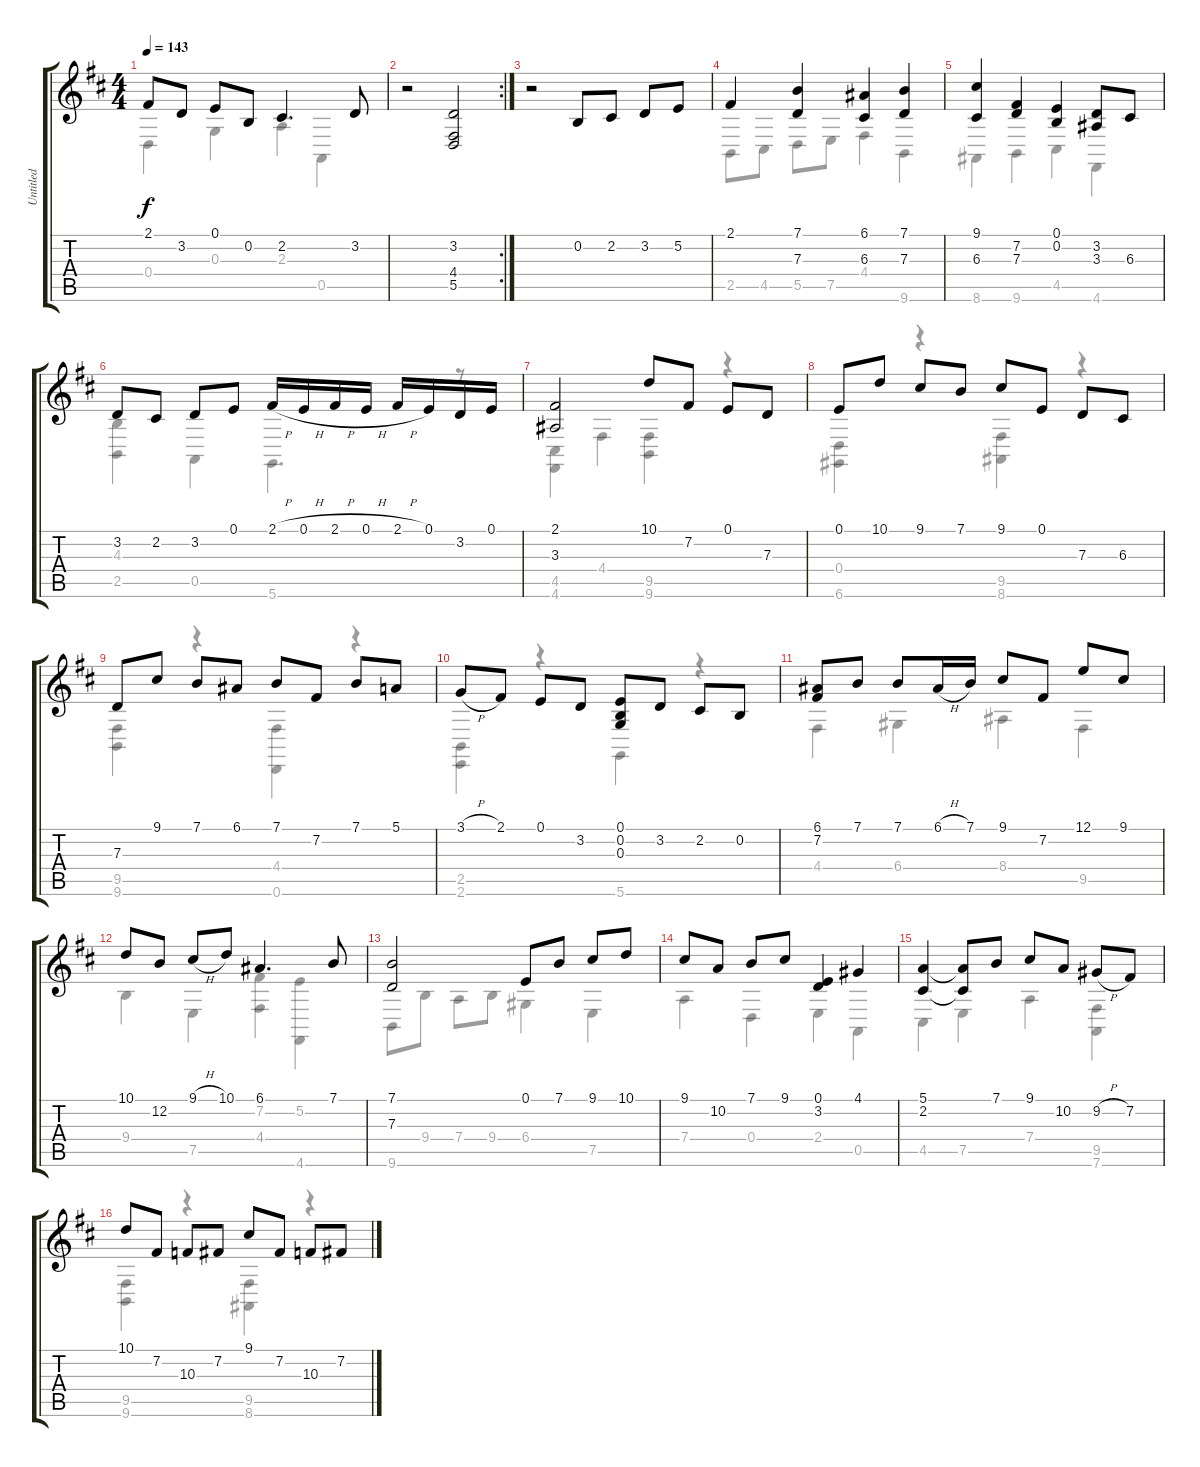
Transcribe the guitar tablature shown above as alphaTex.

\track ("Untitled" "Untitled") {instrument acousticgrandpiano}
\staff {score tabs}
\tuning (E4 B3 G3 D3 A2 D2) {hide}
\voice
\ts (4 4)
\tempo 143
\clef g2
\ks d
2.1.8{dy f} 3.2.8 0.1.8 0.2.8 2.2.4{d} 3.2.8 |
\rc 2
r.2 (3.2 4.4 5.5).2 |
r.2 0.2.8 2.2.8 3.2.8 5.2.8 |
2.1.4 (7.1 7.3).4 (6.1 6.3).4 (7.1 7.3).4 |
(9.1 6.3).4 (7.2 7.3).4 (0.1 0.2).4 (3.2 3.3).8 6.3.8 |
3.2.8 2.2.8 3.2.8 0.1.8 2.1{h}.16 0.1{h}.16 2.1{h}.16 0.1{h}.16 2.1{h}.16 0.1.16 3.2.16 0.1.16 |
(2.1 3.3).2 10.1.8 7.2.8 0.1.8 7.3.8 |
0.1.8 10.1.8 9.1.8 7.1.8 9.1.8 0.1.8 7.3.8 6.3.8 |
7.3.8 9.1.8 7.1.8 6.1.8 7.1.8 7.2.8 7.1.8 5.1.8 |
3.1{h}.8 2.1.8 0.1.8 3.2.8 (0.1 0.2 0.3).8 3.2.8 2.2.8 0.2.8 |
(6.1 7.2).8 7.1.8 7.1.8 6.1{h}.16 7.1.16 9.1.8 7.2.8 12.1.8 9.1.8 |
10.1.8 12.2.8 9.1{h}.8 10.1.8 6.1.4{d} 7.1.8 |
(7.1 7.3).2 0.1.8 7.1.8 9.1.8 10.1.8 |
9.1.8 10.2.8 7.1.8 9.1.8 (0.1 3.2).4 4.1.4 |
(5.1 2.2).4 (5.1{t} 2.2{t}).8 7.1.8 9.1.8 10.2.8 9.2{h}.8 7.2.8 |
10.1.8 7.2.8 10.3.8 7.2.8 9.1.8 7.2.8 10.3.8 7.2.8
\voice
\clef g2
\ottava regular
\simile none
\ks d
0.4.4{dy f} 0.3.4 2.3.4 0.5.4 |
|
|
2.5.8 4.5.8 5.5.8 7.5.8 4.4.4 9.6.4 |
8.6.4 9.6.4 4.5.4 4.6.4 |
(4.3 2.5).4 0.5.4 5.6.4{d} r.8 |
(4.5 4.6).4 4.4.4 (9.5 9.6).4 r.4 |
(0.4 6.6).4 r.4 (9.5 8.6).4 r.4 |
(9.5 9.6).4 r.4 (4.4 0.6).4 r.4 |
(2.5 2.6).4 r.4 5.6.4 r.4 |
4.4.4 6.4.4 8.4.4 9.5.4 |
9.4.4 7.5.4 (7.2 4.4).4 (5.2 4.6).4 |
9.6.8 9.4.8 7.4.8 9.4.8 6.4.4 7.5.4 |
7.4.4 0.4.4 2.4.4 0.5.4 |
4.5.4 7.5.4 7.4.4 (9.5 7.6).4 |
(9.5 9.6).4 r.4 (9.5 8.6).4 r.4
